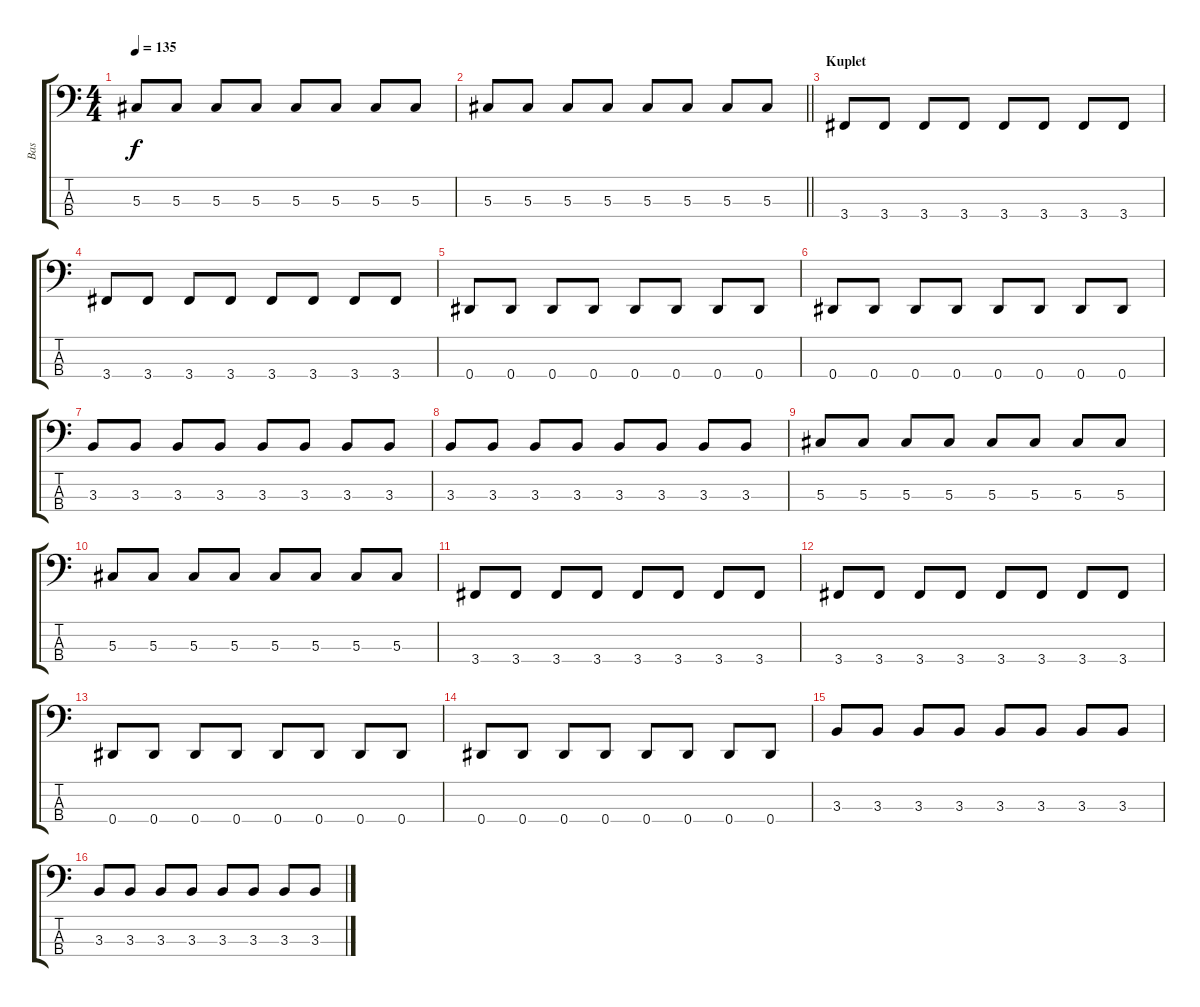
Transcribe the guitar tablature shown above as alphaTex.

\track ("Bas" "Bas") {instrument electricbassfinger}
\staff {score tabs}
\tuning (Gb2 Db2 Ab1 Eb1) {hide}
\ts (4 4)
\tempo 135
\clef f4
\ks c
5.3.8{dy f} 5.3.8 5.3.8 5.3.8 5.3.8 5.3.8 5.3.8 5.3.8 |
\barLineRight lightlight
5.3.8 5.3.8 5.3.8 5.3.8 5.3.8 5.3.8 5.3.8 5.3.8 |
\section ("" "Kuplet")
3.4.8 3.4.8 3.4.8 3.4.8 3.4.8 3.4.8 3.4.8 3.4.8 |
3.4.8 3.4.8 3.4.8 3.4.8 3.4.8 3.4.8 3.4.8 3.4.8 |
0.4.8 0.4.8 0.4.8 0.4.8 0.4.8 0.4.8 0.4.8 0.4.8 |
0.4.8 0.4.8 0.4.8 0.4.8 0.4.8 0.4.8 0.4.8 0.4.8 |
3.3.8 3.3.8 3.3.8 3.3.8 3.3.8 3.3.8 3.3.8 3.3.8 |
3.3.8 3.3.8 3.3.8 3.3.8 3.3.8 3.3.8 3.3.8 3.3.8 |
5.3.8 5.3.8 5.3.8 5.3.8 5.3.8 5.3.8 5.3.8 5.3.8 |
5.3.8 5.3.8 5.3.8 5.3.8 5.3.8 5.3.8 5.3.8 5.3.8 |
3.4.8 3.4.8 3.4.8 3.4.8 3.4.8 3.4.8 3.4.8 3.4.8 |
3.4.8 3.4.8 3.4.8 3.4.8 3.4.8 3.4.8 3.4.8 3.4.8 |
0.4.8 0.4.8 0.4.8 0.4.8 0.4.8 0.4.8 0.4.8 0.4.8 |
0.4.8 0.4.8 0.4.8 0.4.8 0.4.8 0.4.8 0.4.8 0.4.8 |
3.3.8 3.3.8 3.3.8 3.3.8 3.3.8 3.3.8 3.3.8 3.3.8 |
3.3.8 3.3.8 3.3.8 3.3.8 3.3.8 3.3.8 3.3.8 3.3.8
